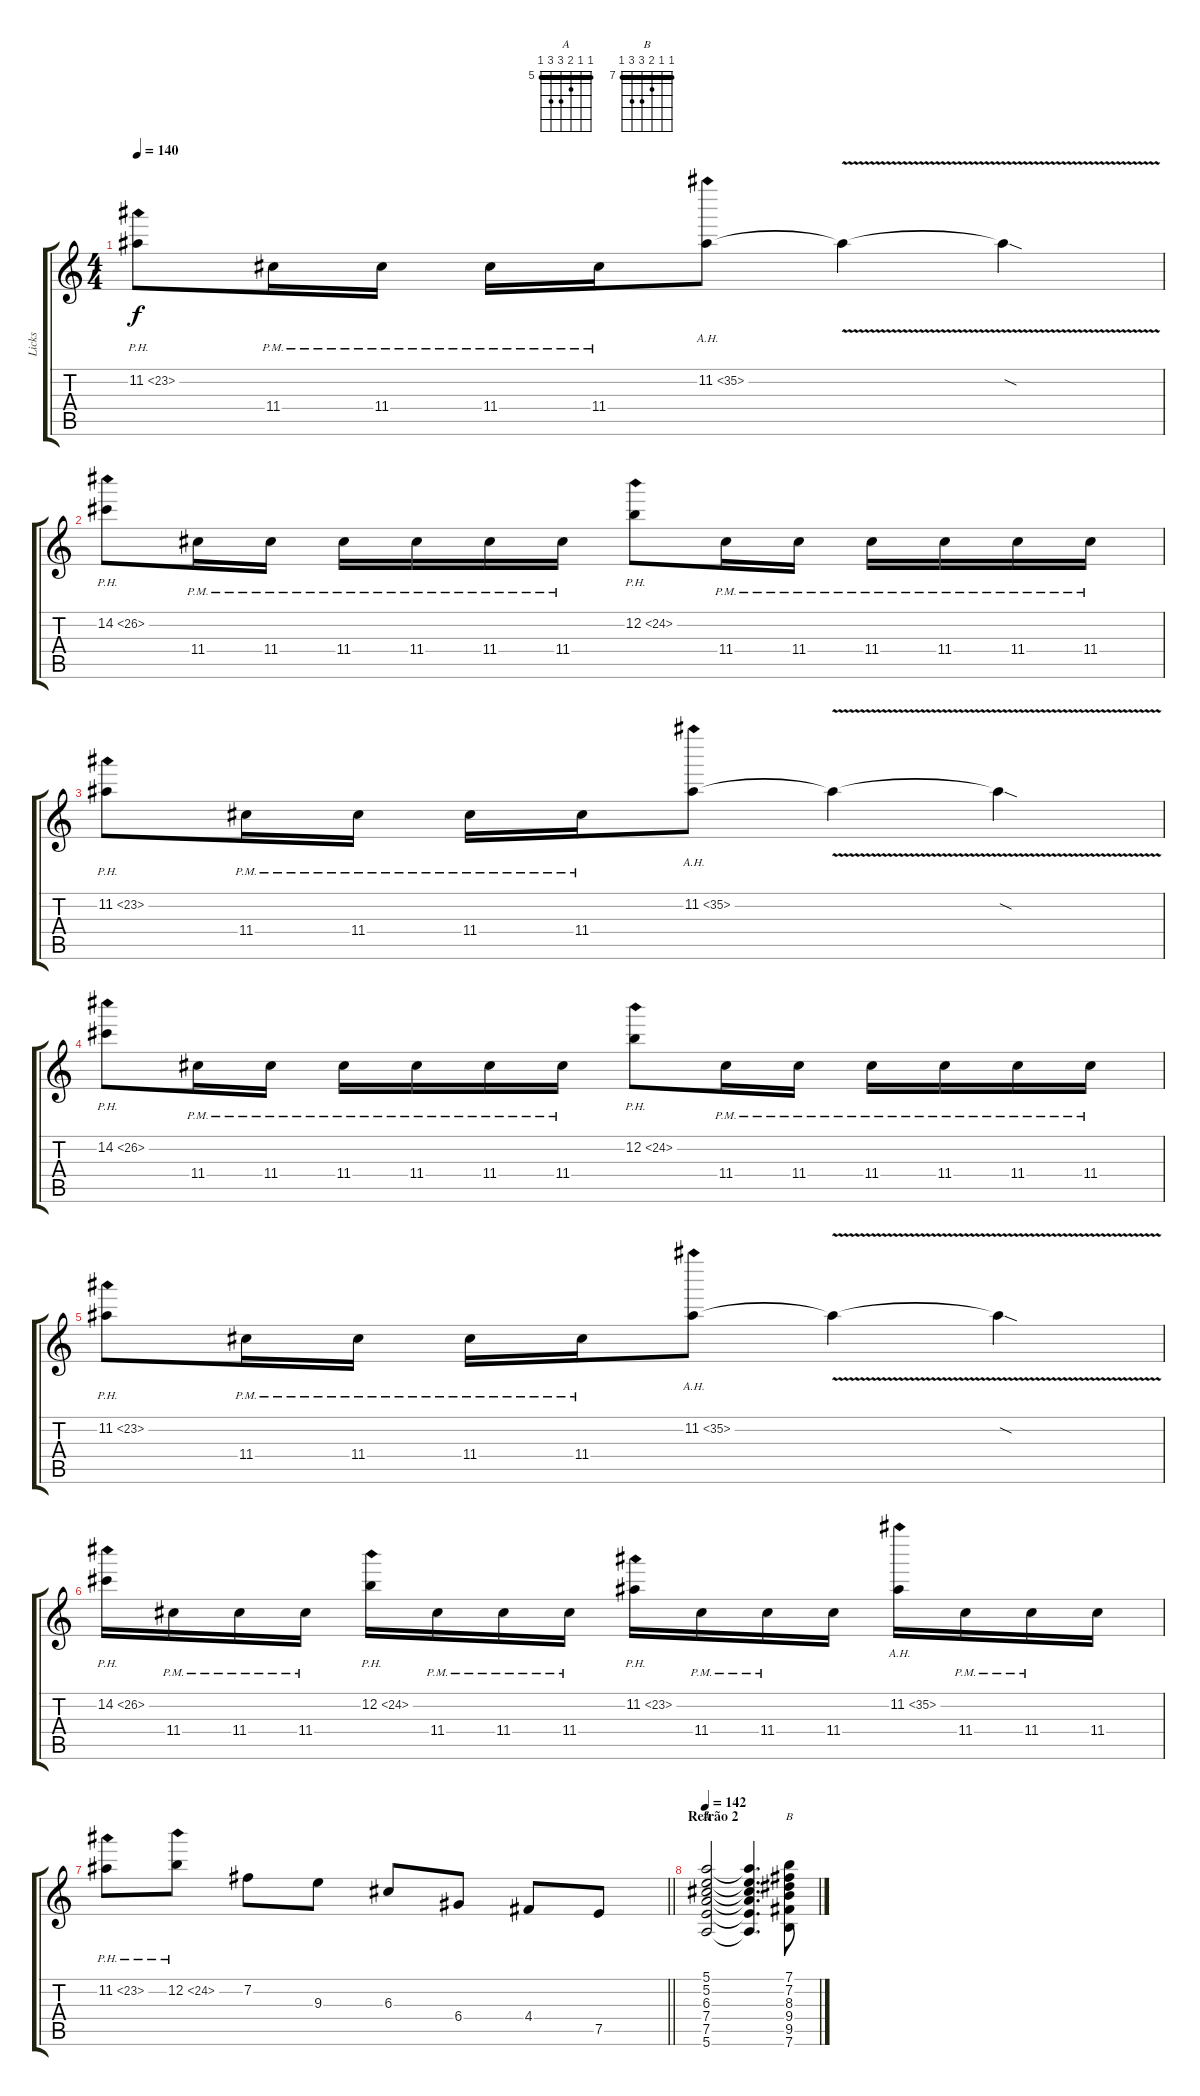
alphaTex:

\track ("Licks" "Licks") {instrument distortionguitar}
\staff {score tabs}
\tuning (E4 B3 G3 D3 A2 E2) {hide}
\chord ("A" 5 5 6 7 7 5) {firstfret 5 barre 5}
\chord ("B" 7 7 8 9 9 7) {firstfret 7 barre 7}
\ts (4 4)
\tempo 140
\clef g2
\ks c
11.2{ph 12}.8{dy f} 11.4{pm}.16 11.4{pm}.16 11.4{pm}.16 11.4{pm}.16 11.2{ah 24}.8 11.2{v t}.4 11.2{sod t}.4 |
14.2{ph 12}.8 11.4{pm}.16 11.4{pm}.16 11.4{pm}.16 11.4{pm}.16 11.4{pm}.16 11.4{pm}.16 12.2{ph 12}.8 11.4{pm}.16 11.4{pm}.16 11.4{pm}.16 11.4{pm}.16 11.4{pm}.16 11.4{pm}.16 |
11.2{ph 12}.8 11.4{pm}.16 11.4{pm}.16 11.4{pm}.16 11.4{pm}.16 11.2{ah 24}.8 11.2{v t}.4 11.2{sod t}.4 |
14.2{ph 12}.8 11.4{pm}.16 11.4{pm}.16 11.4{pm}.16 11.4{pm}.16 11.4{pm}.16 11.4{pm}.16 12.2{ph 12}.8 11.4{pm}.16 11.4{pm}.16 11.4{pm}.16 11.4{pm}.16 11.4{pm}.16 11.4{pm}.16 |
11.2{ph 12}.8 11.4{pm}.16 11.4{pm}.16 11.4{pm}.16 11.4{pm}.16 11.2{ah 24}.8 11.2{v t}.4 11.2{sod t}.4 |
14.2{ph 12}.16 11.4{pm}.16 11.4{pm}.16 11.4{pm}.16 12.2{ph 12}.16 11.4{pm}.16 11.4{pm}.16 11.4{pm}.16 11.2{ph 12}.16 11.4{pm}.16 11.4{pm}.16 11.4.16 11.2{ah 24}.16 11.4{pm}.16 11.4{pm}.16 11.4.16 |
\barLineRight lightlight
11.2{ph 12}.8 12.2{ph 12}.8 7.2.8 9.3.8 6.3.8 6.4.8 4.4.8 7.5.8 |
\section ("" "Refrão 2")
\tempo 142
(5.1 5.2 6.3 7.4 7.5 5.6).2{ch "A"} (5.1{t} 5.2{t} 6.3{t} 7.4{t} 7.5{t} 5.6{t}).4{d} (7.1 7.2 8.3 9.4 9.5 7.6).8{ch "B"}
